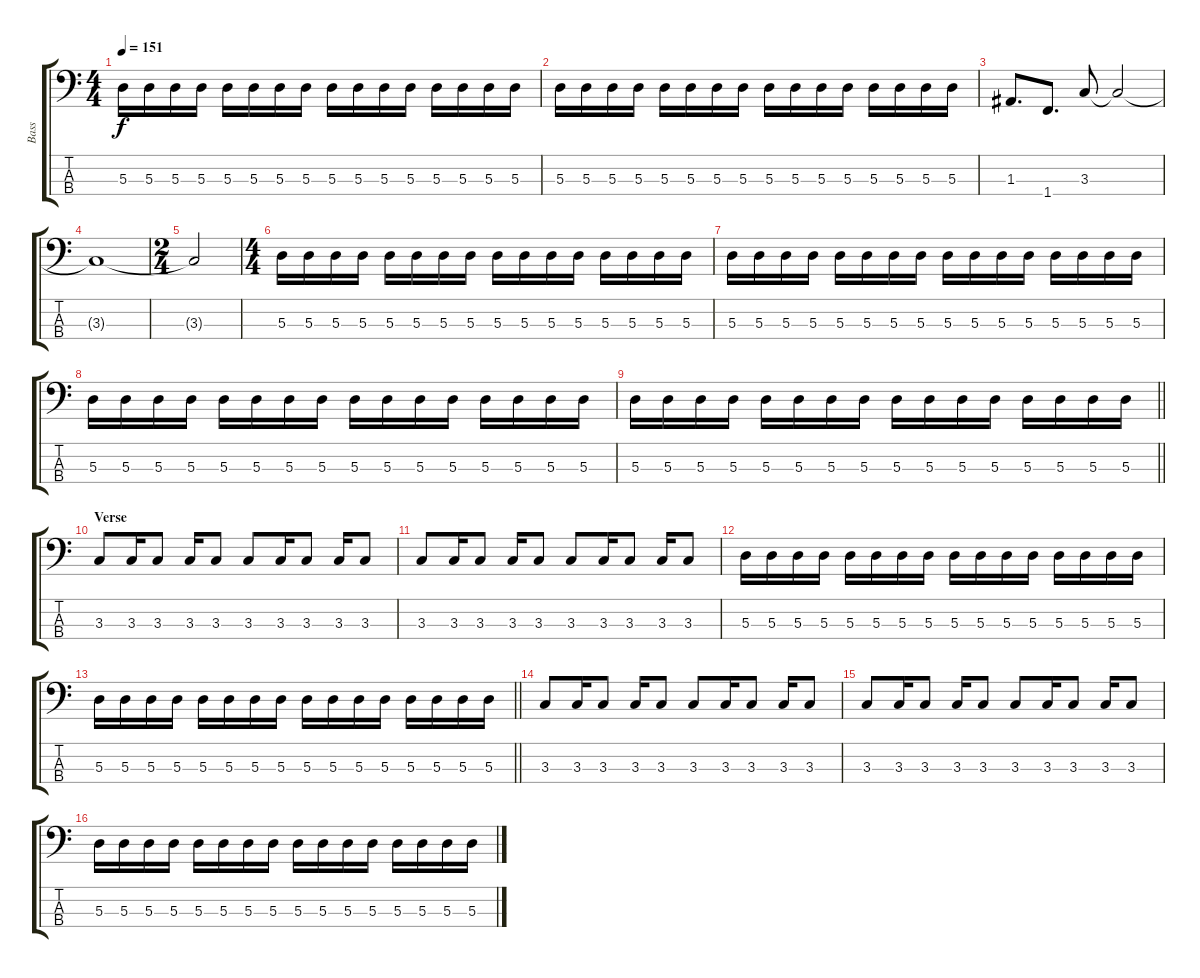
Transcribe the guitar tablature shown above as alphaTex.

\track ("Bass" "Bass") {instrument electricbasspick}
\staff {score tabs}
\tuning (G2 D2 A1 E1) {hide}
\ts (4 4)
\tempo 151
\clef f4
\ks c
5.3.16{dy f} 5.3.16 5.3.16 5.3.16 5.3.16 5.3.16 5.3.16 5.3.16 5.3.16 5.3.16 5.3.16 5.3.16 5.3.16 5.3.16 5.3.16 5.3.16 |
5.3.16 5.3.16 5.3.16 5.3.16 5.3.16 5.3.16 5.3.16 5.3.16 5.3.16 5.3.16 5.3.16 5.3.16 5.3.16 5.3.16 5.3.16 5.3.16 |
1.3.8{d} 1.4.8{d} 3.3.8 3.3{t}.2 |
3.3{t}.1 |
\ts (2 4)
3.3{t}.2 |
\ts (4 4)
5.3.16 5.3.16 5.3.16 5.3.16 5.3.16 5.3.16 5.3.16 5.3.16 5.3.16 5.3.16 5.3.16 5.3.16 5.3.16 5.3.16 5.3.16 5.3.16 |
5.3.16 5.3.16 5.3.16 5.3.16 5.3.16 5.3.16 5.3.16 5.3.16 5.3.16 5.3.16 5.3.16 5.3.16 5.3.16 5.3.16 5.3.16 5.3.16 |
5.3.16 5.3.16 5.3.16 5.3.16 5.3.16 5.3.16 5.3.16 5.3.16 5.3.16 5.3.16 5.3.16 5.3.16 5.3.16 5.3.16 5.3.16 5.3.16 |
\barLineRight lightlight
5.3.16 5.3.16 5.3.16 5.3.16 5.3.16 5.3.16 5.3.16 5.3.16 5.3.16 5.3.16 5.3.16 5.3.16 5.3.16 5.3.16 5.3.16 5.3.16 |
\section ("" "Verse")
3.3.8 3.3.16 3.3.8 3.3.16 3.3.8 3.3.8 3.3.16 3.3.8 3.3.16 3.3.8 |
3.3.8 3.3.16 3.3.8 3.3.16 3.3.8 3.3.8 3.3.16 3.3.8 3.3.16 3.3.8 |
5.3.16 5.3.16 5.3.16 5.3.16 5.3.16 5.3.16 5.3.16 5.3.16 5.3.16 5.3.16 5.3.16 5.3.16 5.3.16 5.3.16 5.3.16 5.3.16 |
\barLineRight lightlight
5.3.16 5.3.16 5.3.16 5.3.16 5.3.16 5.3.16 5.3.16 5.3.16 5.3.16 5.3.16 5.3.16 5.3.16 5.3.16 5.3.16 5.3.16 5.3.16 |
3.3.8 3.3.16 3.3.8 3.3.16 3.3.8 3.3.8 3.3.16 3.3.8 3.3.16 3.3.8 |
3.3.8 3.3.16 3.3.8 3.3.16 3.3.8 3.3.8 3.3.16 3.3.8 3.3.16 3.3.8 |
5.3.16 5.3.16 5.3.16 5.3.16 5.3.16 5.3.16 5.3.16 5.3.16 5.3.16 5.3.16 5.3.16 5.3.16 5.3.16 5.3.16 5.3.16 5.3.16
